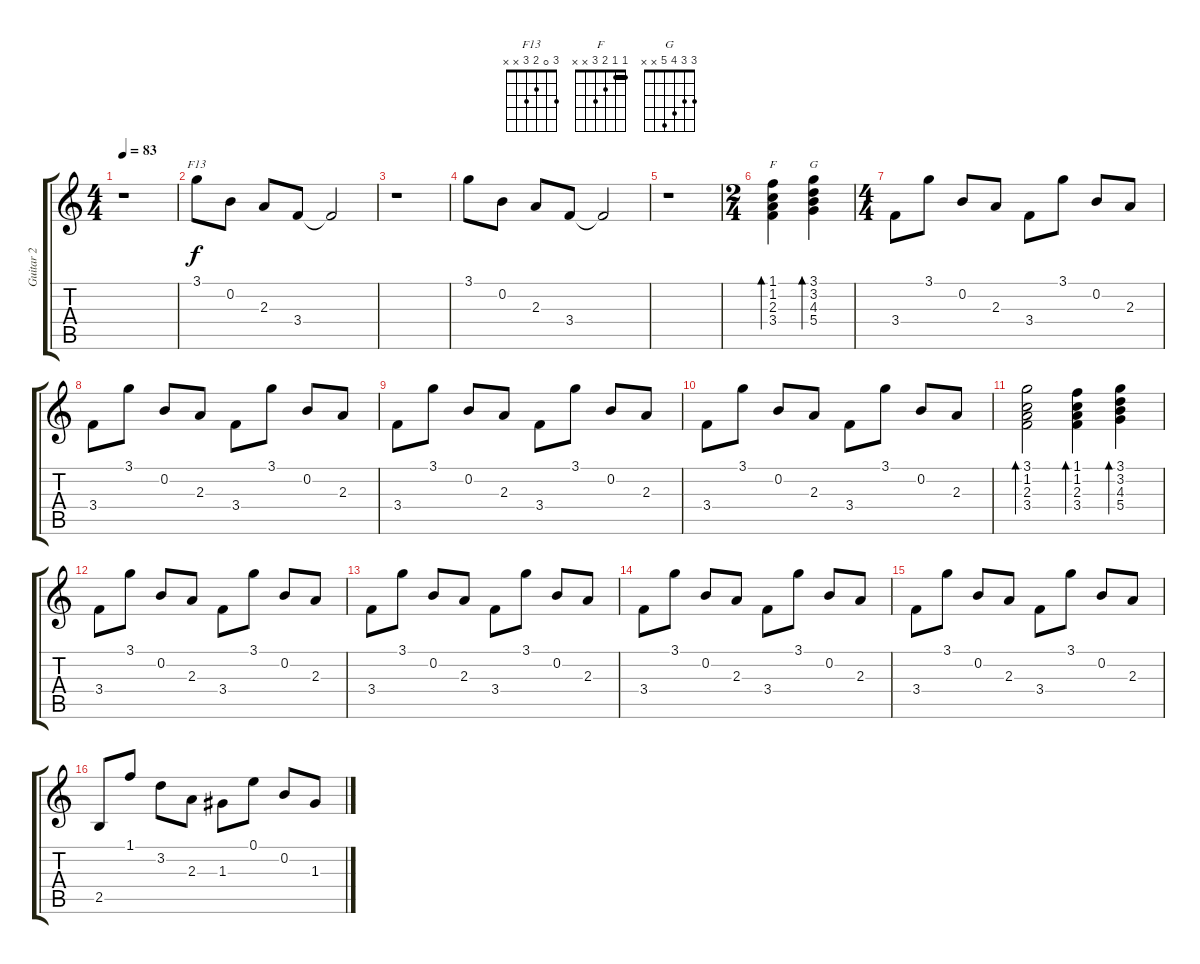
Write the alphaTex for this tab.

\track ("Guitar 2" "Guitar 2") {instrument acousticguitarsteel}
\staff {score tabs}
\tuning (E4 B3 G3 D3 A2 E2) {hide}
\chord ("F13" 3 0 2 3 x x)
\chord ("F" 1 1 2 3 x x) {barre 1}
\chord ("G" 3 3 4 5 x x)
\ts (4 4)
\tempo 83
\clef g2
\ks c
r.1{dy f instrument acousticguitarsteel} |
3.1.8{ch "F13"} 0.2.8 2.3.8 3.4.8 3.4{t}.2 |
r.1 |
3.1.8 0.2.8 2.3.8 3.4.8 3.4{t}.2 |
r.1 |
\ts (2 4)
(1.1 1.2 2.3 3.4).4{bd 60 ch "F"} (3.1 3.2 4.3 5.4).4{bd 60 ch "G"} |
\ts (4 4)
3.4.8 3.1.8 0.2.8 2.3.8 3.4.8 3.1.8 0.2.8 2.3.8 |
3.4.8 3.1.8 0.2.8 2.3.8 3.4.8 3.1.8 0.2.8 2.3.8 |
3.4.8 3.1.8 0.2.8 2.3.8 3.4.8 3.1.8 0.2.8 2.3.8 |
3.4.8 3.1.8 0.2.8 2.3.8 3.4.8 3.1.8 0.2.8 2.3.8 |
(3.1 1.2 2.3 3.4).2{bd 60} (1.1 1.2 2.3 3.4).4{bd 60} (3.1 3.2 4.3 5.4).4{bd 60} |
3.4.8 3.1.8 0.2.8 2.3.8 3.4.8 3.1.8 0.2.8 2.3.8 |
3.4.8 3.1.8 0.2.8 2.3.8 3.4.8 3.1.8 0.2.8 2.3.8 |
3.4.8 3.1.8 0.2.8 2.3.8 3.4.8 3.1.8 0.2.8 2.3.8 |
3.4.8 3.1.8 0.2.8 2.3.8 3.4.8 3.1.8 0.2.8 2.3.8 |
2.5.8 1.1.8 3.2.8 2.3.8 1.3.8 0.1.8 0.2.8 1.3.8
